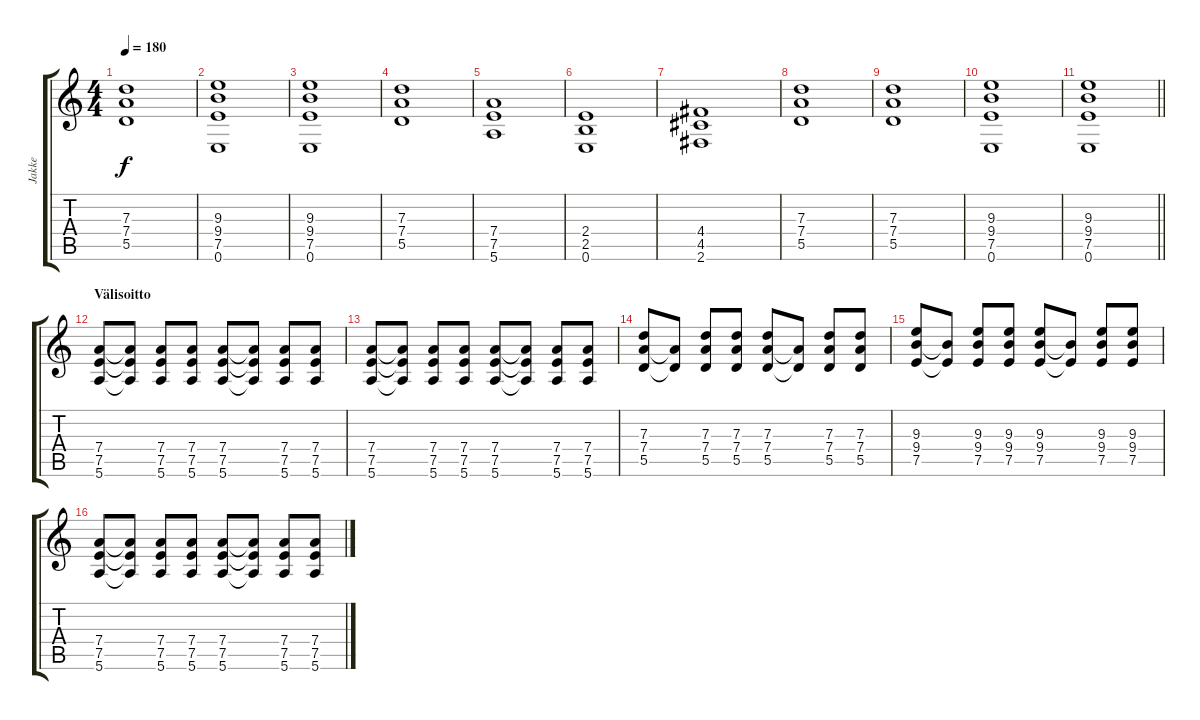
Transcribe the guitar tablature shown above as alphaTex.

\track ("Jakke" "Jakke") {instrument overdrivenguitar}
\staff {score tabs}
\tuning (E4 B3 G3 D3 A2 E2) {hide}
\ts (4 4)
\tempo 180
\clef g2
\ks c
(7.3 7.4 5.5).1{dy f} |
(9.3 9.4 7.5 0.6).1 |
(9.3 9.4 7.5 0.6).1 |
(7.3 7.4 5.5).1 |
(7.4 7.5 5.6).1 |
(2.4 2.5 0.6).1 |
(4.4 4.5 2.6).1 |
(7.3 7.4 5.5).1 |
(7.3 7.4 5.5).1 |
(9.3 9.4 7.5 0.6).1 |
\barLineRight lightlight
(9.3 9.4 7.5 0.6).1 |
\section ("" "Välisoitto")
(7.4 7.5 5.6).8{volume 9} (7.4{t} 7.5{t} 5.6{t}).8 (7.4 7.5 5.6).8 (7.4 7.5 5.6).8 (7.4 7.5 5.6).8 (7.4{t} 7.5{t} 5.6{t}).8 (7.4 7.5 5.6).8 (7.4 7.5 5.6).8 |
(7.4 7.5 5.6).8 (7.4{t} 7.5{t} 5.6{t}).8 (7.4 7.5 5.6).8 (7.4 7.5 5.6).8 (7.4 7.5 5.6).8 (7.4{t} 7.5{t} 5.6{t}).8 (7.4 7.5 5.6).8 (7.4 7.5 5.6).8 |
(7.3 7.4 5.5).8 (7.4{t} 5.5{t}).8 (7.3 7.4 5.5).8 (7.3 7.4 5.5).8 (7.3 7.4 5.5).8 (7.4{t} 5.5{t}).8 (7.3 7.4 5.5).8 (7.3 7.4 5.5).8 |
(9.3 9.4 7.5).8 (9.4{t} 7.5{t}).8 (9.3 9.4 7.5).8 (9.3 9.4 7.5).8 (9.3 9.4 7.5).8 (9.4{t} 7.5{t}).8 (9.3 9.4 7.5).8 (9.3 9.4 7.5).8 |
(7.4 7.5 5.6).8 (7.4{t} 7.5{t} 5.6{t}).8 (7.4 7.5 5.6).8 (7.4 7.5 5.6).8 (7.4 7.5 5.6).8 (7.4{t} 7.5{t} 5.6{t}).8 (7.4 7.5 5.6).8 (7.4 7.5 5.6).8
